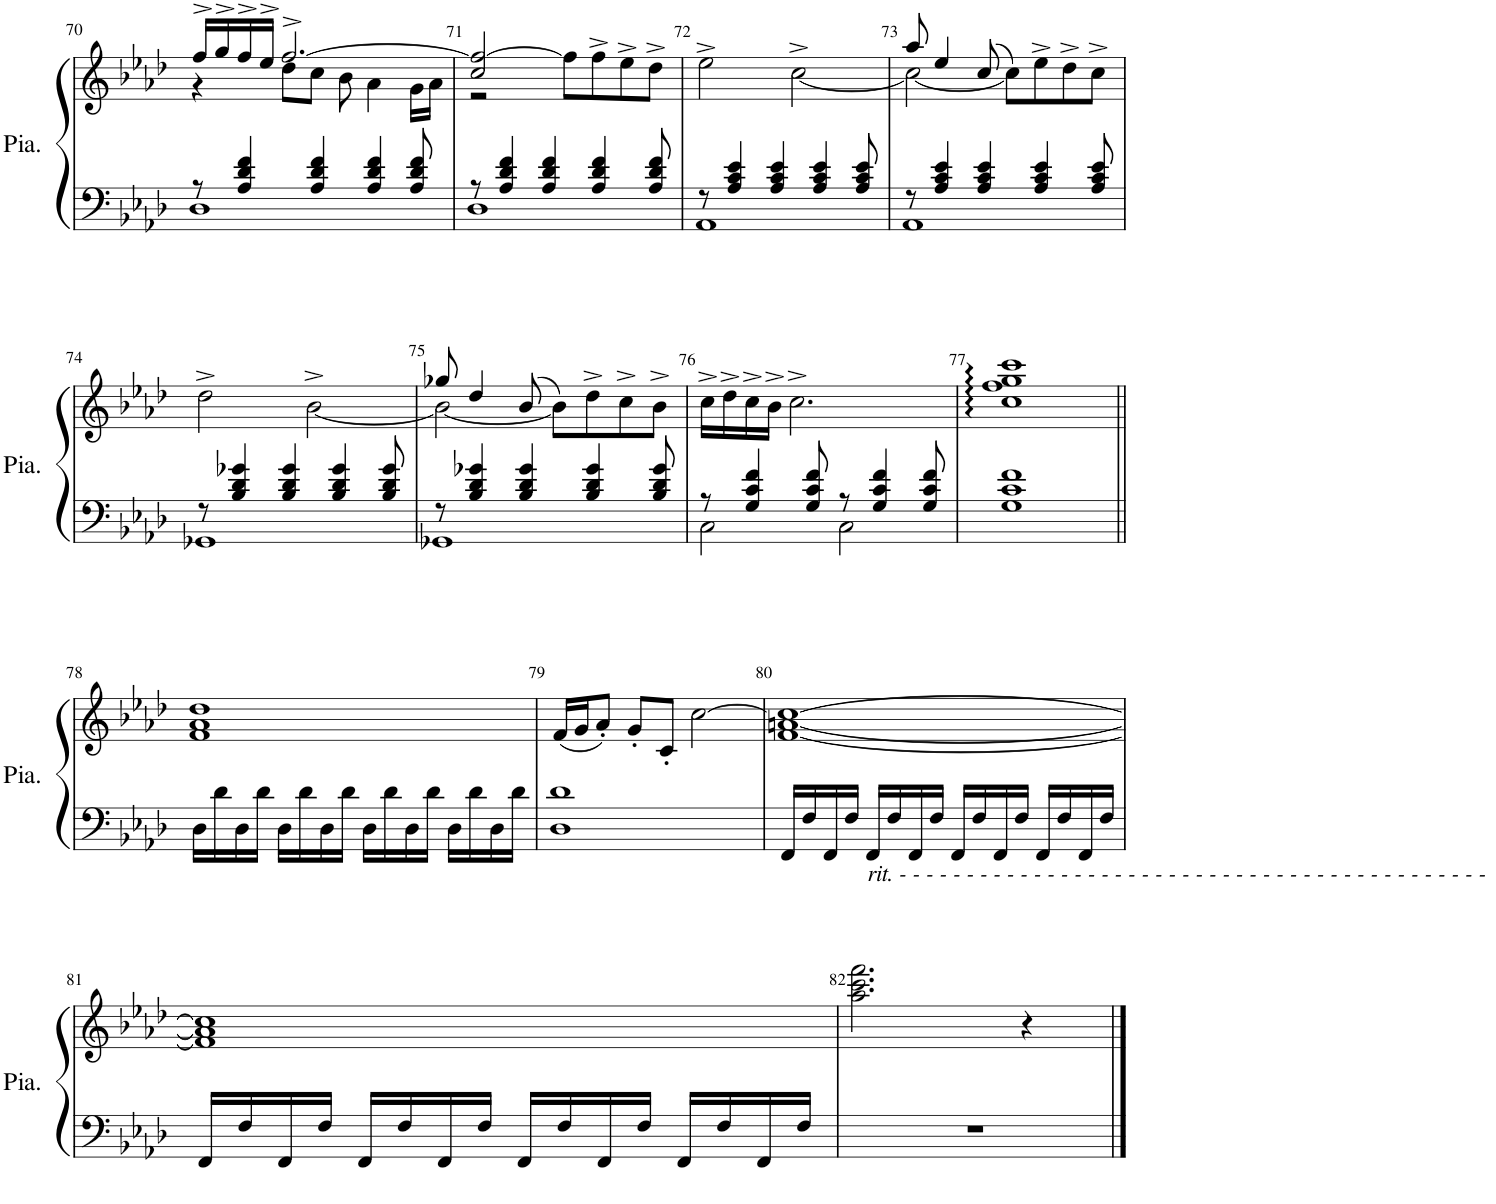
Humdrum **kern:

**kern	**kern
*part1	*part1
*staff2	*staff1
*I"Piano	*
*I'Pia.	*
!!LO:PB:g=z
*clefF4	*clefG2
*k[b-e-a-d-]	*k[b-e-a-d-]
*M4/4	*M4/4
*met(c)	*met(c)
=70	=70
*^	*^
8r	1D-	16ff^/LL	4r
.	.	16gg^/	.
4A-/ 4d-/ 4f/	.	16ff^/	.
.	.	16ee-^/JJ	.
.	.	[2.ff^/	8dd-\L
4A-/ 4d-/ 4f/	.	.	8cc\J
.	.	.	8b-\
4A-/ 4d-/ 4f/	.	.	4a-\
8A-/ 8d-/ 8f/	.	.	16g\LL
.	.	.	16a-\JJ
=71	=71	=71	=71
8r	1D-	2cc/ 2ff/_	2r
4A-/ 4d-/ 4f/	.	.	.
4A-/ 4d-/ 4f/	.	.	.
.	.	8ff\L]	2ryy
4A-/ 4d-/ 4f/	.	8ff^\	.
.	.	8ee-^\	.
8A-/ 8d-/ 8f/	.	8dd-^\J	.
*	*	*v	*v
=72	=72	=72
8r	1AA-	2ee-^\
4A-/ 4c/ 4e-/	.	.
4A-/ 4c/ 4e-/	.	.
.	.	[2cc^\
4A-/ 4c/ 4e-/	.	.
8A-/ 8c/ 8e-/	.	.
=73	=73	=73
*	*	*^
8r	1AA-	8aa-/	2cc\_
4A-/ 4c/ 4e-/	.	4ee-/	.
4A-/ 4c/ 4e-/	.	(8cc/	.
.	.	8cc\L])	2ryy
4A-/ 4c/ 4e-/	.	8ee-^>\	.
.	.	8dd-^>\	.
8A-/ 8c/ 8e-/	.	8cc^>\J	.
*	*	*v	*v
!!LO:LB:g=z
=74	=74	=74
8r	1GG-X	2dd-^\
4B-/ 4d-/ 4g-X/	.	.
4B-/ 4d-/ 4g-/	.	.
.	.	[2b-^\
4B-/ 4d-/ 4g-/	.	.
8B-/ 8d-/ 8g-/	.	.
=75	=75	=75
*	*	*^
8r	1GG-X	8gg-X/	2b-\_
4B-/ 4d-/ 4g-X/	.	4dd-/	.
4B-/ 4d-/ 4g-/	.	(8b-/	.
.	.	8b-\L])	2ryy
4B-/ 4d-/ 4g-/	.	8dd-^>\	.
.	.	8cc^>\	.
8B-/ 8d-/ 8g-/	.	8b-^>\J	.
*	*	*v	*v
=76	=76	=76
8r	2C\	16cc^\LL
.	.	16dd-^\
4G/ 4c/ 4f/	.	16cc^\
.	.	16b-^\JJ
.	.	2.cc^\
8G/ 8c/ 8f/	.	.
8r	2C\	.
4G/ 4c/ 4f/	.	.
8G/ 8c/ 8f/	.	.
*v	*v	*
=77	=77
1G 1c 1f	1cc: 1ff: 1gg: 1ccc:
!!LO:LB:g=z
=78||	=78||
16D-\LL	1f 1a- 1dd-
16d-\	.
16D-\	.
16d-\JJ	.
16D-\LL	.
16d-\	.
16D-\	.
16d-\JJ	.
16D-\LL	.
16d-\	.
16D-\	.
16d-\JJ	.
16D-\LL	.
16d-\	.
16D-\	.
16d-\JJ	.
=79	=79
1D- 1d-	(16f/LL
.	16g/J
.	8a-'/J)
.	8g'/L
.	8c'/J
.	[2cc\
=80	=80
16FF/LL	[1f [1an 1cc_
16F/	.
16FF/	.
16F/JJ	.
!LO:TX:b:i:t=rit. - - - - - - - - - - - - - - - - - - - - - - - - - - - - - - - - - - - - - - - - - - - -	!
16FF/LL	.
16F/	.
16FF/	.
16F/JJ	.
16FF/LL	.
16F/	.
16FF/	.
16F/JJ	.
16FF/LL	.
16F/	.
16FF/	.
16F/JJ	.
!!LO:LB:g=z
=81	=81
16FF/LL	1f] 1a] 1cc]
16F/	.
16FF/	.
16F/JJ	.
16FF/LL	.
16F/	.
16FF/	.
16F/JJ	.
16FF/LL	.
16F/	.
16FF/	.
16F/JJ	.
16FF/LL	.
16F/	.
16FF/	.
16F/JJ	.
=82	=82
1r	2.aa-\ 2.ccc\ 2.fff\
.	4r
==	==
*-	*-
